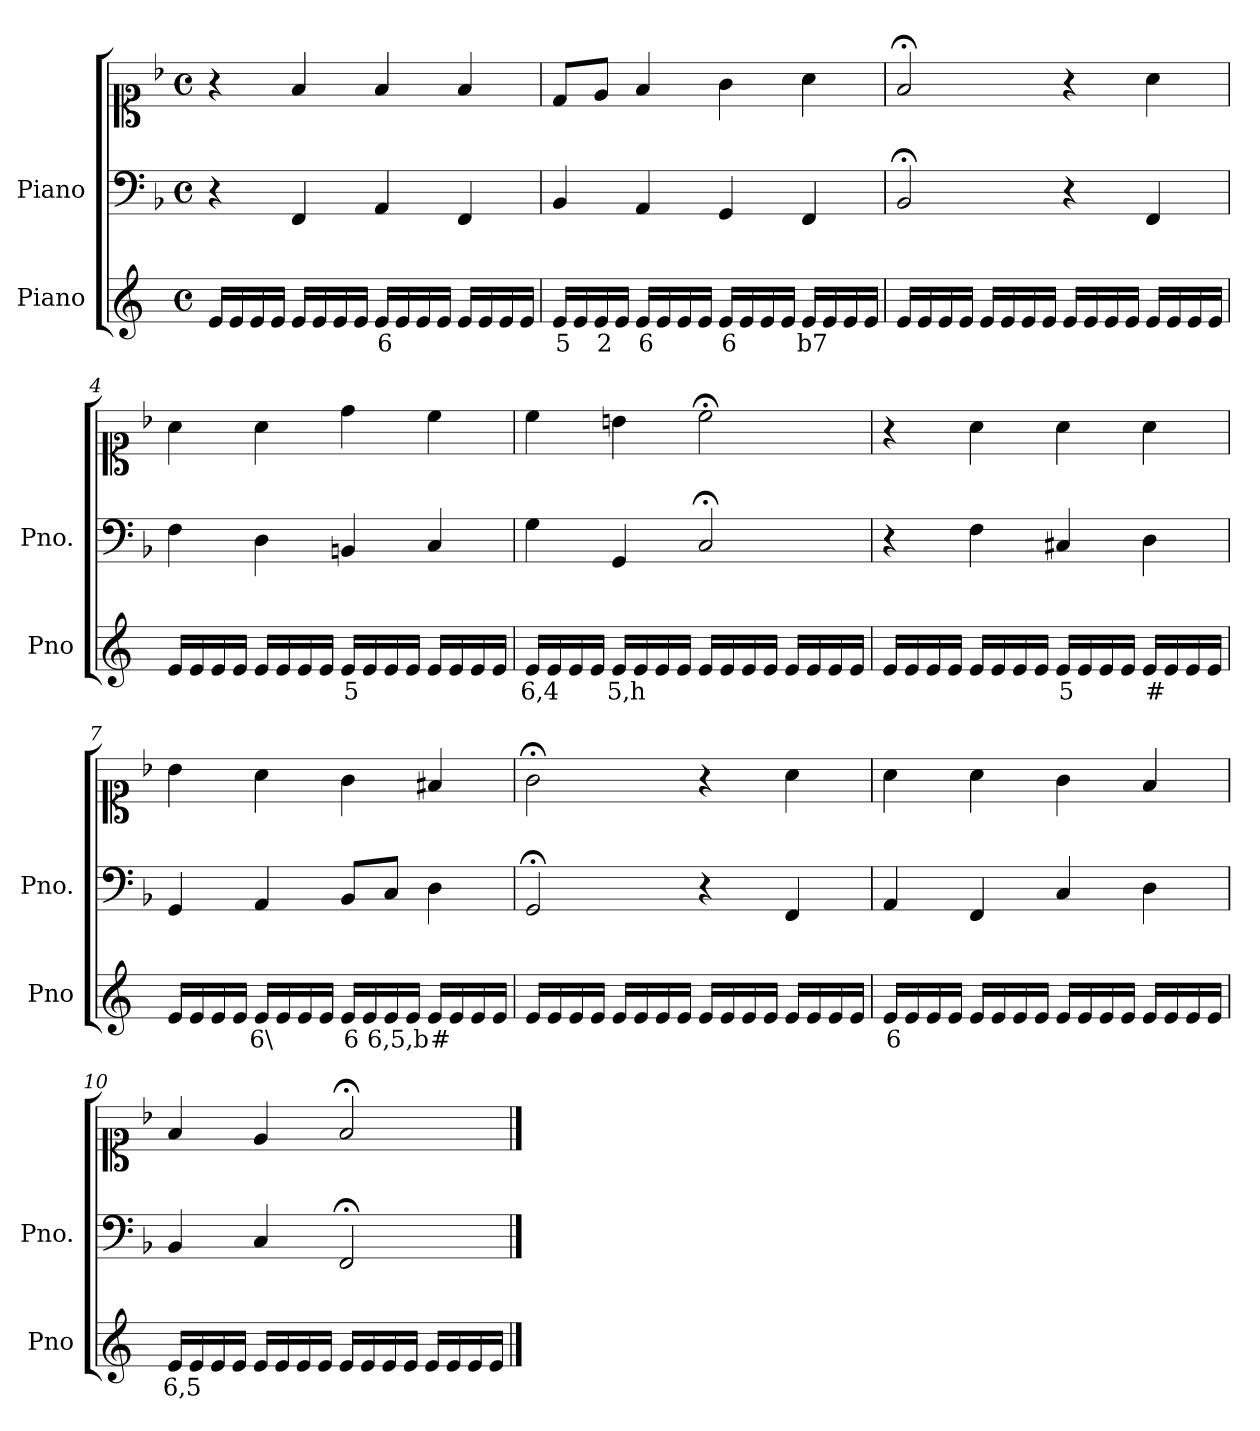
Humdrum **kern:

**kern	**text	**kern	**kern
*part2	*part2	*part1	*part1
*staff3	*staff3	*staff2	*staff1
*I"Piano	*	*I"Piano	*
*I'Pno	*	*I'Pno.	*
*clefG2	*	*clefF4	*clefC1
*k[]	*	*k[b-]	*k[b-]
*M4/4	*	*M4/4	*M4/4
*met(c)	*	*met(c)	*met(c)
=1	=1	=1	=1
16e/LL	.	4r	4r
16e/	.	.	.
16e/	.	.	.
16e/JJ	.	.	.
16e/LL	.	4FF/	4f/
16e/	.	.	.
16e/	.	.	.
16e/JJ	.	.	.
!	!LO:LY:b	!	!
16e/LL	6	4AA/	4f/
16e/	.	.	.
16e/	.	.	.
16e/JJ	.	.	.
16e/LL	.	4FF/	4f/
16e/	.	.	.
16e/	.	.	.
16e/JJ	.	.	.
=2	=2	=2	=2
!	!LO:LY:b	!	!
16e/LL	5	4BB-/	8d/L
16e/	.	.	.
!	!LO:LY:b	!	!
16e/	2	.	8e/J
16e/JJ	.	.	.
!	!LO:LY:b	!	!
16e/LL	6	4AA/	4f/
16e/	.	.	.
16e/	.	.	.
16e/JJ	.	.	.
!	!LO:LY:b	!	!
16e/LL	6	4GG/	4g\
16e/	.	.	.
16e/	.	.	.
16e/JJ	.	.	.
!	!LO:LY:b	!	!
16e/LL	b7	4FF/	4a\
16e/	.	.	.
16e/	.	.	.
16e/JJ	.	.	.
=3	=3	=3	=3
16e/LL	.	2BB-;</	2f;</
16e/	.	.	.
16e/	.	.	.
16e/JJ	.	.	.
16e/LL	.	.	.
16e/	.	.	.
16e/	.	.	.
16e/JJ	.	.	.
16e/LL	.	4r	4r
16e/	.	.	.
16e/	.	.	.
16e/JJ	.	.	.
16e/LL	.	4FF/	4a\
16e/	.	.	.
16e/	.	.	.
16e/JJ	.	.	.
=4	=4	=4	=4
16e/LL	.	4F\	4a\
16e/	.	.	.
16e/	.	.	.
16e/JJ	.	.	.
16e/LL	.	4D\	4a\
16e/	.	.	.
16e/	.	.	.
16e/JJ	.	.	.
!	!LO:LY:b	!	!
16e/LL	5	4BBn/	4dd\
16e/	.	.	.
16e/	.	.	.
16e/JJ	.	.	.
16e/LL	.	4C/	4cc\
16e/	.	.	.
16e/	.	.	.
16e/JJ	.	.	.
=5	=5	=5	=5
!	!LO:LY:b	!	!
16e/LL	6,4	4G\	4cc\
16e/	.	.	.
16e/	.	.	.
16e/JJ	.	.	.
!	!LO:LY:b	!	!
16e/LL	5,h	4GG/	4bn\
16e/	.	.	.
16e/	.	.	.
16e/JJ	.	.	.
16e/LL	.	2C;</	2cc;<\
16e/	.	.	.
16e/	.	.	.
16e/JJ	.	.	.
16e/LL	.	.	.
16e/	.	.	.
16e/	.	.	.
16e/JJ	.	.	.
=6	=6	=6	=6
16e/LL	.	4r	4r
16e/	.	.	.
16e/	.	.	.
16e/JJ	.	.	.
16e/LL	.	4F\	4a\
16e/	.	.	.
16e/	.	.	.
16e/JJ	.	.	.
!	!LO:LY:b	!	!
16e/LL	5	4C#X/	4a\
16e/	.	.	.
16e/	.	.	.
16e/JJ	.	.	.
!	!LO:LY:b	!	!
16e/LL	#	4D\	4a\
16e/	.	.	.
16e/	.	.	.
16e/JJ	.	.	.
=7	=7	=7	=7
16e/LL	.	4GG/	4b-\
16e/	.	.	.
16e/	.	.	.
16e/JJ	.	.	.
!	!LO:LY:b	!	!
16e/LL	6\	4AA/	4a\
16e/	.	.	.
16e/	.	.	.
16e/JJ	.	.	.
!	!LO:LY:b	!	!
16e/LL	6	8BB-/L	4g\
16e/	.	.	.
!	!LO:LY:b	!	!
16e/	6,5,b	8C/J	.
16e/JJ	.	.	.
!	!LO:LY:b	!	!
16e/LL	#	4D\	4f#X/
16e/	.	.	.
16e/	.	.	.
16e/JJ	.	.	.
=8	=8	=8	=8
16e/LL	.	2GG;</	2g;<\
16e/	.	.	.
16e/	.	.	.
16e/JJ	.	.	.
16e/LL	.	.	.
16e/	.	.	.
16e/	.	.	.
16e/JJ	.	.	.
16e/LL	.	4r	4r
16e/	.	.	.
16e/	.	.	.
16e/JJ	.	.	.
16e/LL	.	4FF/	4a\
16e/	.	.	.
16e/	.	.	.
16e/JJ	.	.	.
=9	=9	=9	=9
!	!LO:LY:b	!	!
16e/LL	6	4AA/	4a\
16e/	.	.	.
16e/	.	.	.
16e/JJ	.	.	.
16e/LL	.	4FF/	4a\
16e/	.	.	.
16e/	.	.	.
16e/JJ	.	.	.
16e/LL	.	4C/	4g\
16e/	.	.	.
16e/	.	.	.
16e/JJ	.	.	.
16e/LL	.	4D\	4f/
16e/	.	.	.
16e/	.	.	.
16e/JJ	.	.	.
=10	=10	=10	=10
!	!LO:LY:b	!	!
16e/LL	6,5	4BB-/	4f/
16e/	.	.	.
16e/	.	.	.
16e/JJ	.	.	.
16e/LL	.	4C/	4e/
16e/	.	.	.
16e/	.	.	.
16e/JJ	.	.	.
16e/LL	.	2FF;</	2f;</
16e/	.	.	.
16e/	.	.	.
16e/JJ	.	.	.
16e/LL	.	.	.
16e/	.	.	.
16e/	.	.	.
16e/JJ	.	.	.
==	==	==	==
*-	*-	*-	*-
